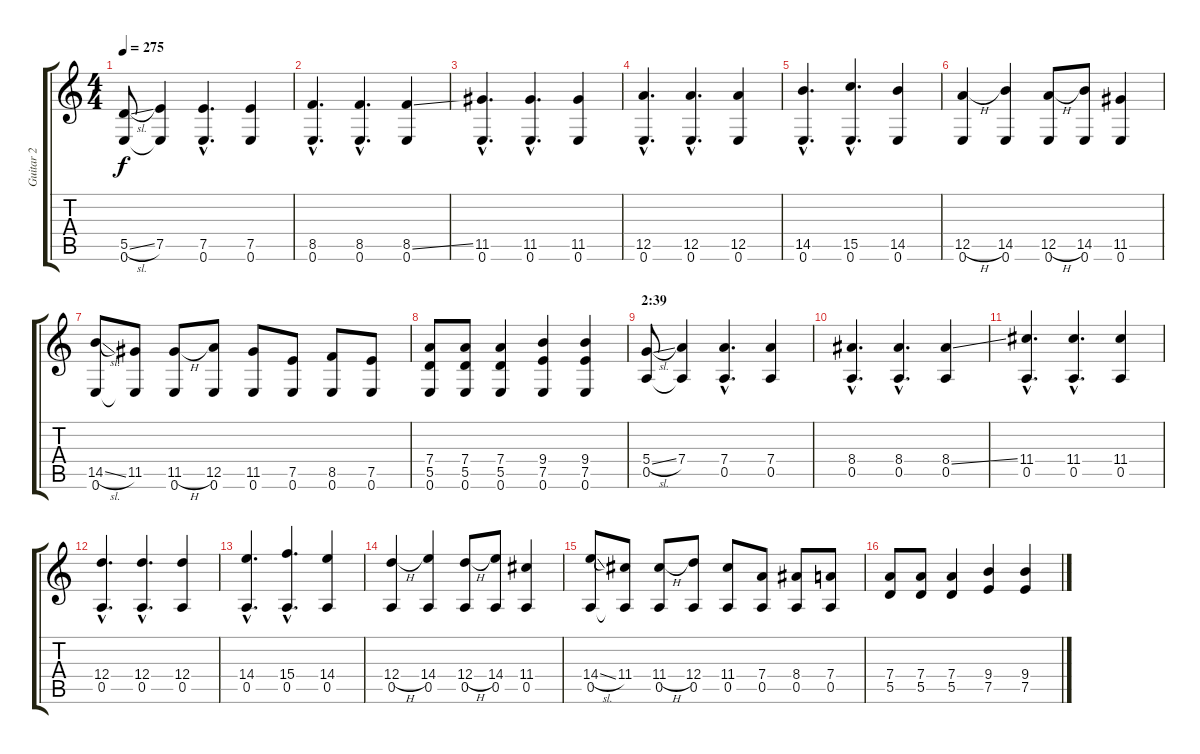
\track ("Guitar 2" "Guitar 2") {instrument distortionguitar}
\staff {score tabs}
\tuning (E4 B3 G3 D3 A2 E2) {hide}
\ts (4 4)
\tempo 275
\clef g2
\ks c
(5.5{sl} 0.6).8{dy f} (7.5 0.6{t}).4 (7.5{hac} 0.6{hac}).4{d} (7.5 0.6).4 |
(8.5{hac} 0.6{hac}).4{d} (8.5{hac} 0.6{hac}).4{d} (8.5{ss} 0.6).4 |
(11.5{hac} 0.6{hac}).4{d} (11.5{hac} 0.6{hac}).4{d} (11.5 0.6).4 |
(12.5{hac} 0.6{hac}).4{d} (12.5{hac} 0.6{hac}).4{d} (12.5 0.6).4 |
(14.5{hac} 0.6{hac}).4{d} (15.5{hac} 0.6{hac}).4{d} (14.5 0.6).4 |
(12.5{h} 0.6).4 (14.5 0.6).4 (12.5{h} 0.6).8 (14.5 0.6).8 (11.5 0.6).4 |
(14.5{sl} 0.6).8 (11.5 0.6{t}).8 (11.5{h} 0.6).8 (12.5 0.6).8 (11.5 0.6).8 (7.5 0.6).8 (8.5 0.6).8 (7.5 0.6).8 |
(7.4 5.5 0.6).8 (7.4 5.5 0.6).8 (7.4 5.5 0.6).4 (9.4 7.5 0.6).4 (9.4 7.5 0.6).4 |
\section ("" "2:39")
(5.4{sl} 0.5).8 (7.4 0.5{t}).4 (7.4{hac} 0.5{hac}).4{d} (7.4 0.5).4 |
(8.4{hac} 0.5{hac}).4{d} (8.4{hac} 0.5{hac}).4{d} (8.4{ss} 0.5).4 |
(11.4{hac} 0.5{hac}).4{d} (11.4{hac} 0.5{hac}).4{d} (11.4 0.5).4 |
(12.4{hac} 0.5{hac}).4{d} (12.4{hac} 0.5{hac}).4{d} (12.4 0.5).4 |
(14.4{hac} 0.5{hac}).4{d} (15.4{hac} 0.5{hac}).4{d} (14.4 0.5).4 |
(12.4{h} 0.5).4 (14.4 0.5).4 (12.4{h} 0.5).8 (14.4 0.5).8 (11.4 0.5).4 |
(14.4{sl} 0.5).8 (11.4 0.5{t}).8 (11.4{h} 0.5).8 (12.4 0.5).8 (11.4 0.5).8 (7.4 0.5).8 (8.4 0.5).8 (7.4 0.5).8 |
(7.4 5.5).8 (7.4 5.5).8 (7.4 5.5).4 (9.4 7.5).4 (9.4 7.5).4
